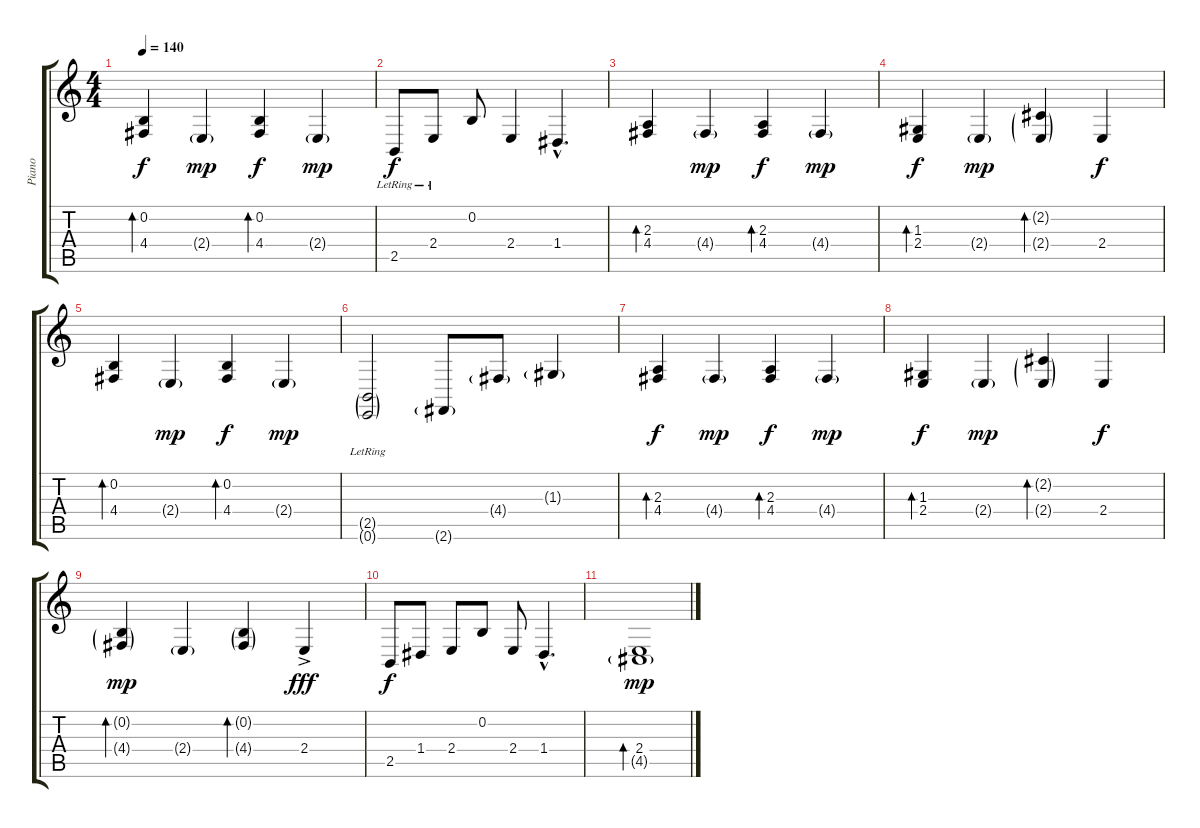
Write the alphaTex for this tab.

\track ("Piano" "Piano") {instrument brightacousticpiano}
\staff {score tabs}
\tuning (E4 B3 G3 D3 A2 E2) {hide}
\ts (4 4)
\tempo 140
\clef g2
\ks c
(0.2 4.4).4{bd 240 dy f} 2.4{g}.4{dy mp} (0.2 4.4).4{bd 240 dy f} 2.4{g}.4{dy mp} |
2.5{lr}.8{dy f} 2.4{lr}.8 0.2.8 2.4.4 1.4{hac}.4{d} |
(2.3 4.4).4{bd 240} 4.4{g}.4{dy mp} (2.3 4.4).4{bd 240 dy f} 4.4{g}.4{dy mp} |
(1.3 2.4).4{bd 120 dy f} 2.4{g}.4{dy mp} (2.2{g} 2.4{g}).4{bd 120} 2.4.4{dy f} |
(0.2 4.4).4{bd 240} 2.4{g}.4{dy mp} (0.2 4.4).4{bd 240 dy f} 2.4{g}.4{dy mp} |
(2.5{g lr} 0.6{g lr}).2 2.6{g}.8 4.4{g}.8 1.3{g}.4 |
(2.3 4.4).4{bd 240 dy f} 4.4{g}.4{dy mp} (2.3 4.4).4{bd 240 dy f} 4.4{g}.4{dy mp} |
(1.3 2.4).4{bd 120 dy f} 2.4{g}.4{dy mp} (2.2{g} 2.4{g}).4{bd 120} 2.4.4{dy f} |
(0.2{g} 4.4{g}).4{bd 240 dy mp} 2.4{g}.4 (0.2{g} 4.4{g}).4{bd 240} 2.4{ac}.4{dy fff} |
2.5.8{dy f} 1.4.8 2.4.8 0.2.8 2.4.8 1.4{hac}.4{d} |
(2.4 4.5{g}).1{bd 480 dy mp}
